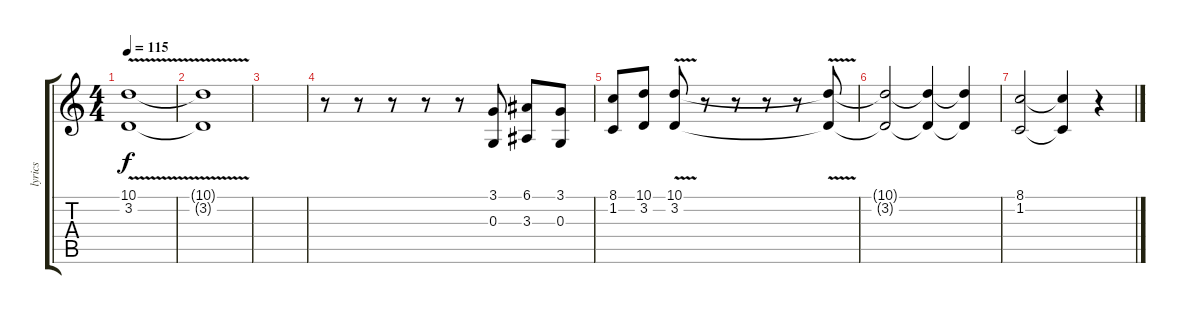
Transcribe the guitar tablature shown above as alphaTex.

\track ("lyrics" "lyrics") {instrument lead3calliope}
\staff {score tabs}
\tuning (E4 B3 G3 D3 A2 E2) {hide}
\ts (4 4)
\tempo 115
\clef g2
\ks c
(10.1 3.2{v}).1{dy f} |
(10.1{t} 3.2{t}).1 |
|
r.8 r.8 r.8 r.8 r.8 (3.1 0.3).8 (6.1 3.3).8 (3.1 0.3).8 |
(8.1 1.2).8 (10.1 3.2).8 (10.1 3.2{v}).8 r.8 r.8 r.8 r.8 (10.1{t} 3.2{t}).8 |
(10.1{t} 3.2{t}).2 (10.1{t} 3.2{t}).4 (10.1{t} 3.2{t}).4 |
(8.1 1.2).2 (8.1{t} 1.2{t}).4 r.4
